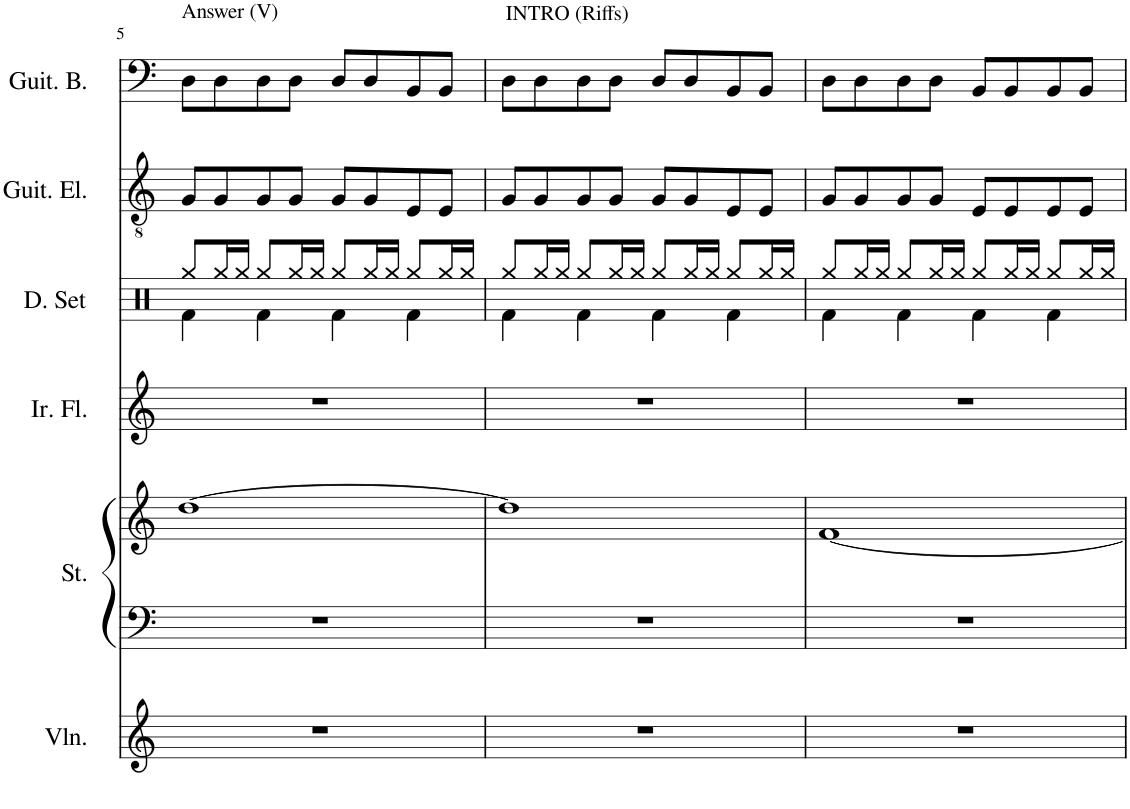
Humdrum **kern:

**kern	**kern	**kern	**kern	**kern	**kern	**kern
*part6	*part5	*part5	*part4	*part3	*part2	*part1
*staff7	*staff6	*staff5	*staff4	*staff3	*staff2	*staff1
*I"Violin	*I"Strings	*	*I"Irish Flute	*I"Drumset	*I"Guitarra eléctrica	*I"Bajo eléctrico
*I'Vln.	*I'St.	*	*I'Ir. Fl.	*I'D. Set	*I'Guit. El.	*
!!LO:PB:g=z
*clefG2	*clefF4	*clefG2	*clefG2	*clefX	*clefGv2	*clefF4
*	*	*	*	*	*	*Trd7c12
*k[]	*k[]	*k[]	*k[]	*k[]	*k[]	*k[]
*M4/4	*M4/4	*M4/4	*M4/4	*M4/4	*M4/4	*M4/4
=5	=5	=5	=5	=5	=5	=5
*	*	*	*	*^	*	*
!	!	!	!	!	!	!	!LO:TX:a:t=Answer (V)
1r	1r	[1dd	1r	8Rgg/L	4Rf\	8G/L	8D\L
.	.	.	.	16Rgg/L	.	8G/	8D\
.	.	.	.	16Rgg/JJ	.	.	.
.	.	.	.	8Rgg/L	4Rf\	8G/	8D\
.	.	.	.	16Rgg/L	.	8G/J	8D\J
.	.	.	.	16Rgg/JJ	.	.	.
.	.	.	.	8Rgg/L	4Rf\	8G/L	8D/L
.	.	.	.	16Rgg/L	.	8G/	8D/
.	.	.	.	16Rgg/JJ	.	.	.
.	.	.	.	8Rgg/L	4Rf\	8E/	8BB/
.	.	.	.	16Rgg/L	.	8E/J	8BB/J
.	.	.	.	16Rgg/JJ	.	.	.
=6	=6	=6	=6	=6	=6	=6	=6
!	!	!	!	!	!	!	!LO:TX:a:t=INTRO (Riffs)
1r	1r	1dd]	1r	8Rgg/L	4Rf\	8G/L	8D\L
.	.	.	.	16Rgg/L	.	8G/	8D\
.	.	.	.	16Rgg/JJ	.	.	.
.	.	.	.	8Rgg/L	4Rf\	8G/	8D\
.	.	.	.	16Rgg/L	.	8G/J	8D\J
.	.	.	.	16Rgg/JJ	.	.	.
.	.	.	.	8Rgg/L	4Rf\	8G/L	8D/L
.	.	.	.	16Rgg/L	.	8G/	8D/
.	.	.	.	16Rgg/JJ	.	.	.
.	.	.	.	8Rgg/L	4Rf\	8E/	8BB/
.	.	.	.	16Rgg/L	.	8E/J	8BB/J
.	.	.	.	16Rgg/JJ	.	.	.
=7	=7	=7	=7	=7	=7	=7	=7
1r	1r	[1f	1r	8Rgg/L	4Rf\	8G/L	8D\L
.	.	.	.	16Rgg/L	.	8G/	8D\
.	.	.	.	16Rgg/JJ	.	.	.
.	.	.	.	8Rgg/L	4Rf\	8G/	8D\
.	.	.	.	16Rgg/L	.	8G/J	8D\J
.	.	.	.	16Rgg/JJ	.	.	.
.	.	.	.	8Rgg/L	4Rf\	8E/L	8BB/L
.	.	.	.	16Rgg/L	.	8E/	8BB/
.	.	.	.	16Rgg/JJ	.	.	.
.	.	.	.	8Rgg/L	4Rf\	8E/	8BB/
.	.	.	.	16Rgg/L	.	8E/J	8BB/J
.	.	.	.	16Rgg/JJ	.	.	.
*	*	*	*	*v	*v	*	*
=	=	=	=	=	=	=
*-	*-	*-	*-	*-	*-	*-
